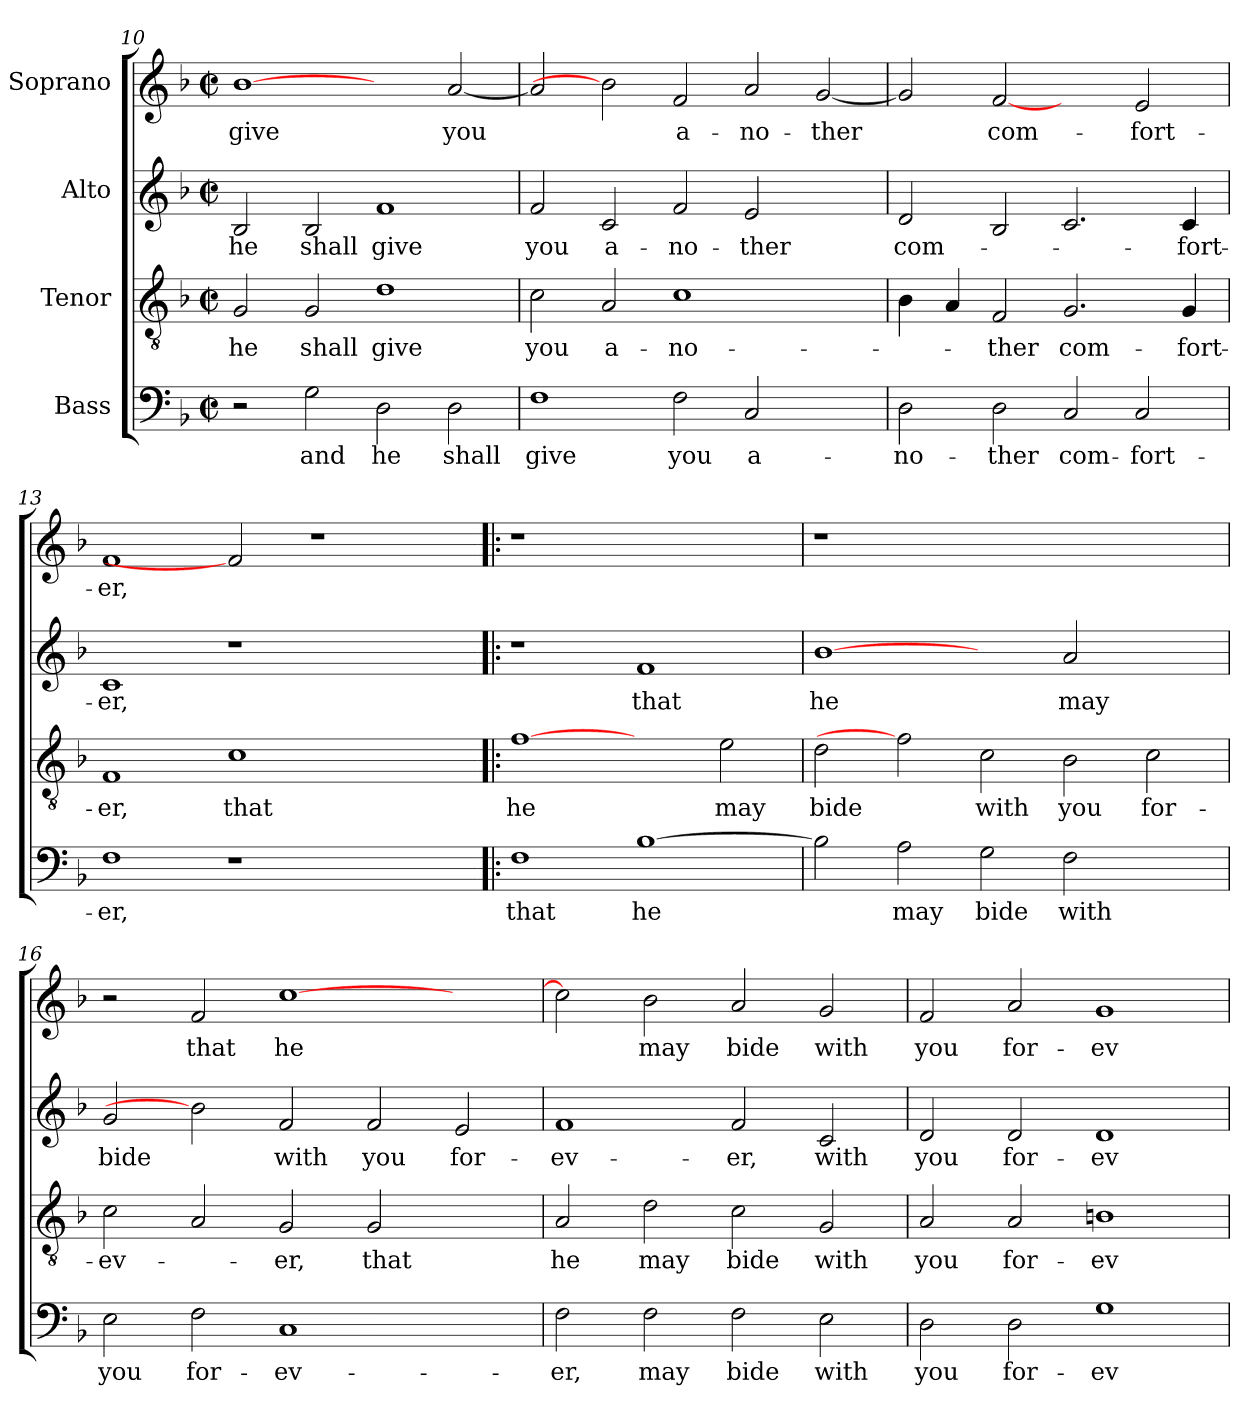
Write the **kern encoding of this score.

**kern	**text	**kern	**text	**kern	**text	**kern	**text
*part4	*part4	*part3	*part3	*part2	*part2	*part1	*part1
*staff4	*staff4	*staff3	*staff3	*staff2	*staff2	*staff1	*staff1
*I"Bass	*	*I"Tenor	*	*I"Alto	*	*I"Soprano	*
*clefF4	*	*clefGv2	*	*clefG2	*	*clefG2	*
*k[b-]	*	*k[b-]	*	*k[b-]	*	*k[b-]	*
*M2/2	*	*M2/2	*	*M2/2	*	*M2/2	*
*met(c|)	*	*met(c|)	*	*met(c|)	*	*met(c|)	*
=10	=10	=10	=10	=10	=10	=10	=10
!	!	!	!LO:LY:b	!	!LO:LY:b	!	!LO:LY:b
2r	.	2G/	he	2B-/	he	[1b-	give
!	!LO:LY:b	!	!LO:LY:b	!	!LO:LY:b	!	!
2G\	and	2G/	shall	2B-/	shall	.	.
!	!LO:LY:b	!	!LO:LY:b	!	!LO:LY:b	!	!
2D\	he	1d	give	1f	give	2ryy	.
!	!LO:LY:b	!	!	!	!	!	!LO:LY:b
2D\	shall	.	.	.	.	[2a/	you
=11	=11	=11	=11	=11	=11	=11	=11
!	!LO:LY:b	!	!LO:LY:b	!	!LO:LY:b	!	!
1F	give	2c\	you	2f/	you	2a/]	.
!	!	!	!LO:LY:b	!	!LO:LY:b	!	!
.	.	2A/	a-	2c/	a-	2b-]	.
!	!LO:LY:b	!	!LO:LY:b	!	!LO:LY:b	!	!LO:LY:b
2F\	you	1c	-no-	2f/	-no-	2f/	a-
!	!LO:LY:b	!	!	!	!LO:LY:b	!	!LO:LY:b
2C/	a-	.	.	2e/	-ther	2a/	-no-
!	!	!	!	!	!	!	!LO:LY:b
2ryy	.	2ryy	.	2ryy	.	[2g/	-ther
=12	=12	=12	=12	=12	=12	=12	=12
!	!LO:LY:b	!	!	!	!LO:LY:b	!	!
2D\	-no-	4B-\	.	2d/	com-	2g/]	.
.	.	4A/	.	.	.	.	.
!	!LO:LY:b	!	!LO:LY:b	!	!	!	!LO:LY:b
2D\	-ther	2F/	-ther	2B-/	.	[2f	com-
!	!LO:LY:b	!	!LO:LY:b	!	!	!	!
2C/	com-	2.G/	com-	2.c/	.	2ryy	.
!	!LO:LY:b	!	!	!	!	!	!LO:LY:b
2C/	-fort-	.	.	.	.	2e/	-fort-
!	!	!	!LO:LY:b	!	!LO:LY:b	!	!
.	.	4G/	-fort-	4c/	-fort-	.	.
=13	=13	=13	=13	=13	=13	=13	=13
!	!LO:LY:b	!	!LO:LY:b	!	!LO:LY:b	!	!LO:LY:b
1F	-er,	1F	-er,	1c	-er,	1f	-er,
!	!	!	!LO:LY:b	!	!	!	!
1r	.	1c	that	1r	.	2f]	.
.	.	.	.	.	.	1r	.
2ryy	.	2ryy	.	2ryy	.	.	.
!!LO:LB:g=z
=14!|:	=14!|:	=14!|:	=14!|:	=14!|:	=14!|:	=14!|:	=14!|:
!	!LO:LY:b	!	!LO:LY:b	!	!	!	!
1F	that	[1f	he	1r	.	1r	.
!	!LO:LY:b	!	!	!	!LO:LY:b	!	!
[1B-	he	2ryy	.	1f	that	1ryy	.
!	!	!	!LO:LY:b	!	!	!	!
.	.	2e\	may	.	.	.	.
=15	=15	=15	=15	=15	=15	=15	=15
!	!	!	!LO:LY:b	!	!LO:LY:b	!	!
2B-\]	.	2d\	bide	[1b-	he	1r	.
!	!LO:LY:b	!	!	!	!	!	!
2A\	may	2f]	.	.	.	.	.
!	!LO:LY:b	!	!LO:LY:b	!	!	!	!
2G\	bide	2c\	with	2ryy	.	1.ryy	.
!	!LO:LY:b	!	!LO:LY:b	!	!LO:LY:b	!	!
2F\	with	2B-\	you	2a/	may	.	.
!	!	!	!LO:LY:b	!	!	!	!
2ryy	.	2c\	for-	2ryy	.	.	.
=16	=16	=16	=16	=16	=16	=16	=16
!	!LO:LY:b	!	!LO:LY:b	!	!LO:LY:b	!	!
2E\	you	2c\	-ev-	2g/	bide	2r	.
!	!LO:LY:b	!	!	!	!	!	!LO:LY:b
2F\	for-	2A/	.	2b-]	.	2f/	that
!	!LO:LY:b	!	!LO:LY:b	!	!LO:LY:b	!	!LO:LY:b
1C	-ev-	2G/	-er,	2f/	with	[1cc	he
!	!	!	!LO:LY:b	!	!LO:LY:b	!	!
.	.	2G/	that	2f/	you	.	.
!	!	!	!	!	!LO:LY:b	!	!
2ryy	.	2ryy	.	2e/	for-	2ryy	.
=17	=17	=17	=17	=17	=17	=17	=17
!	!LO:LY:b	!	!LO:LY:b	!	!LO:LY:b	!	!
2F\	-er,	2A/	he	1f	-ev-	2cc\]	.
!	!LO:LY:b	!	!LO:LY:b	!	!	!	!LO:LY:b
2F\	may	2d\	may	.	.	2b-\	may
!	!LO:LY:b	!	!LO:LY:b	!	!LO:LY:b	!	!LO:LY:b
2F\	bide	2c\	bide	2f/	-er,	2a/	bide
!	!LO:LY:b	!	!LO:LY:b	!	!LO:LY:b	!	!LO:LY:b
2E\	with	2G/	with	2c/	with	2g/	with
!!LO:PB:g=z
=18	=18	=18	=18	=18	=18	=18	=18
!	!LO:LY:b	!	!LO:LY:b	!	!LO:LY:b	!	!LO:LY:b
2D\	you	2A/	you	2d/	you	2f/	you
!	!LO:LY:b	!	!LO:LY:b	!	!LO:LY:b	!	!LO:LY:b
2D\	for-	2A/	for-	2d/	for-	2a/	for-
!	!LO:LY:b	!	!LO:LY:b	!	!LO:LY:b	!	!LO:LY:b
1G	-ev-	1Bn	-ev-	1d	-ev-	1g	-ev-
=	=	=	=	=	=	=	=
*-	*-	*-	*-	*-	*-	*-	*-
